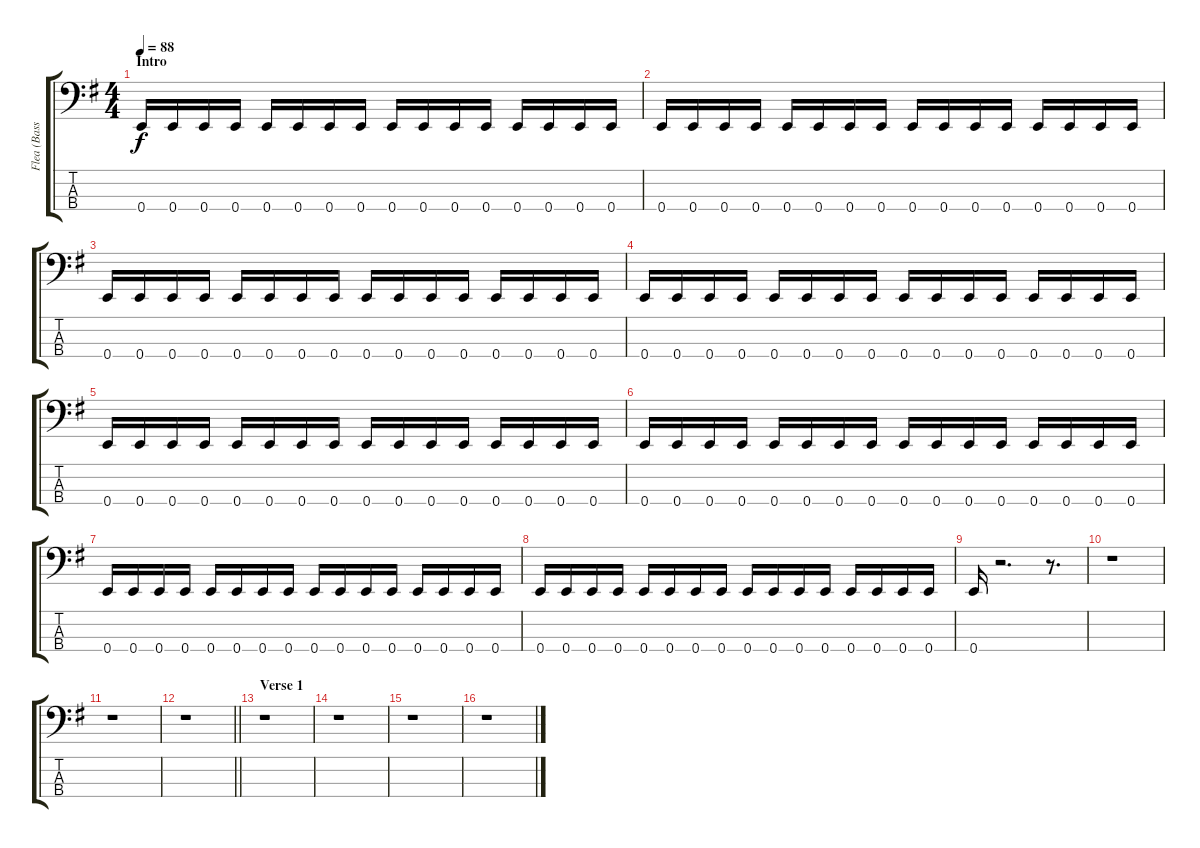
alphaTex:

\track ("Flea (Bass)" "Flea (Bass") {instrument slapbass1}
\staff {score tabs}
\tuning (G2 D2 A1 E1) {hide}
\ts (4 4)
\section ("" "Intro")
\tempo 88
\clef f4
\ks g
0.4.16{dy f volume 8 instrument electricbassfinger} 0.4.16 0.4.16 0.4.16 0.4.16 0.4.16 0.4.16 0.4.16 0.4.16 0.4.16 0.4.16 0.4.16 0.4.16 0.4.16 0.4.16 0.4.16 |
0.4.16 0.4.16 0.4.16 0.4.16 0.4.16 0.4.16 0.4.16 0.4.16 0.4.16 0.4.16 0.4.16 0.4.16 0.4.16 0.4.16 0.4.16 0.4.16 |
0.4.16 0.4.16 0.4.16 0.4.16 0.4.16 0.4.16 0.4.16 0.4.16 0.4.16 0.4.16 0.4.16 0.4.16 0.4.16 0.4.16 0.4.16 0.4.16 |
0.4.16 0.4.16 0.4.16 0.4.16 0.4.16 0.4.16 0.4.16 0.4.16 0.4.16 0.4.16 0.4.16 0.4.16 0.4.16 0.4.16 0.4.16 0.4.16 |
0.4.16 0.4.16 0.4.16 0.4.16 0.4.16 0.4.16 0.4.16 0.4.16 0.4.16 0.4.16 0.4.16 0.4.16 0.4.16 0.4.16 0.4.16 0.4.16 |
0.4.16 0.4.16 0.4.16 0.4.16 0.4.16 0.4.16 0.4.16 0.4.16 0.4.16 0.4.16 0.4.16 0.4.16 0.4.16 0.4.16 0.4.16 0.4.16 |
0.4.16 0.4.16 0.4.16 0.4.16 0.4.16 0.4.16 0.4.16 0.4.16 0.4.16 0.4.16 0.4.16 0.4.16 0.4.16 0.4.16 0.4.16 0.4.16 |
0.4.16 0.4.16 0.4.16 0.4.16 0.4.16 0.4.16 0.4.16 0.4.16 0.4.16 0.4.16 0.4.16 0.4.16 0.4.16 0.4.16 0.4.16 0.4.16 |
0.4.16{volume 14 instrument slapbass1} r.2{d} r.8{d} |
r.1 |
r.1 |
\barLineRight lightlight
r.1 |
\section ("" "Verse 1")
r.1 |
r.1 |
r.1 |
r.1
